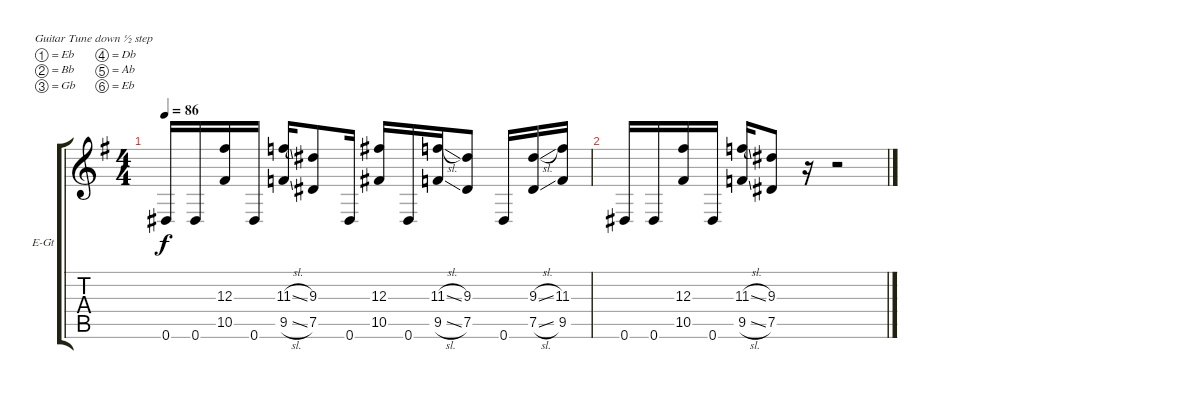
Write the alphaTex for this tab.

\defaultSystemsLayout 4
\bracketExtendMode groupsimilarinstruments
\firstSystemTrackNameOrientation horizontal
\otherSystemsTrackNameOrientation horizontal
\track ("Guitar 2 (Leads)" "E-Gt") {instrument distortionguitar}
\staff {score tabs}
\tuning (Eb4 Bb3 Gb3 Db3 Ab2 Eb2)
\ts (4 4)
\tempo 86
\clef g2
\ks eminor
0.6.16{dy f} 0.6.16 (10.5 12.3).16 0.6.16 (9.5{sl} 11.3{sl}).16 (7.5 9.3).8 0.6.16 (10.5 12.3).16 0.6.16 (9.5{sl} 11.3{sl}).16 (7.5 9.3).8 0.6.16 (7.5{sl} 9.3{sl}).16 (9.5 11.3).16 |
0.6.16 0.6.16 (10.5 12.3).16 0.6.16 (9.5{sl} 11.3{sl}).16 (7.5 9.3).8 r.16 r.2
